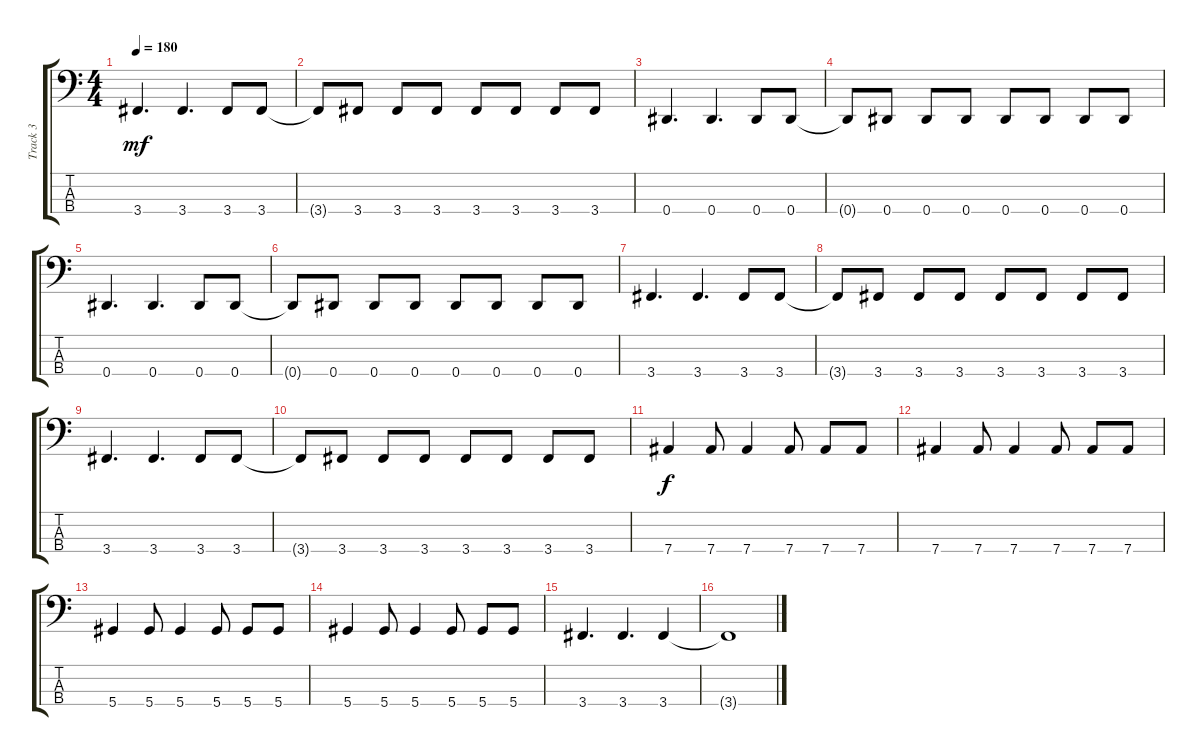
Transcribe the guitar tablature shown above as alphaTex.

\track ("Track 3" "Track 3") {instrument electricbasspick}
\staff {score tabs}
\tuning (Gb2 Db2 Ab1 Eb1) {hide}
\ts (4 4)
\tempo 180
\clef f4
\ks c
3.4.4{d dy mf} 3.4.4{d} 3.4.8 3.4.8 |
3.4{t}.8 3.4.8 3.4.8 3.4.8 3.4.8 3.4.8 3.4.8 3.4.8 |
0.4.4{d} 0.4.4{d} 0.4.8 0.4.8 |
0.4{t}.8 0.4.8 0.4.8 0.4.8 0.4.8 0.4.8 0.4.8 0.4.8 |
0.4.4{d} 0.4.4{d} 0.4.8 0.4.8 |
0.4{t}.8 0.4.8 0.4.8 0.4.8 0.4.8 0.4.8 0.4.8 0.4.8 |
3.4.4{d} 3.4.4{d} 3.4.8 3.4.8 |
3.4{t}.8 3.4.8 3.4.8 3.4.8 3.4.8 3.4.8 3.4.8 3.4.8 |
3.4.4{d} 3.4.4{d} 3.4.8 3.4.8 |
3.4{t}.8 3.4.8 3.4.8 3.4.8 3.4.8 3.4.8 3.4.8 3.4.8 |
7.4.4{dy f} 7.4.8 7.4.4 7.4.8 7.4.8 7.4.8 |
7.4.4 7.4.8 7.4.4 7.4.8 7.4.8 7.4.8 |
5.4.4 5.4.8 5.4.4 5.4.8 5.4.8 5.4.8 |
5.4.4 5.4.8 5.4.4 5.4.8 5.4.8 5.4.8 |
3.4.4{d} 3.4.4{d} 3.4.4 |
3.4{t}.1
